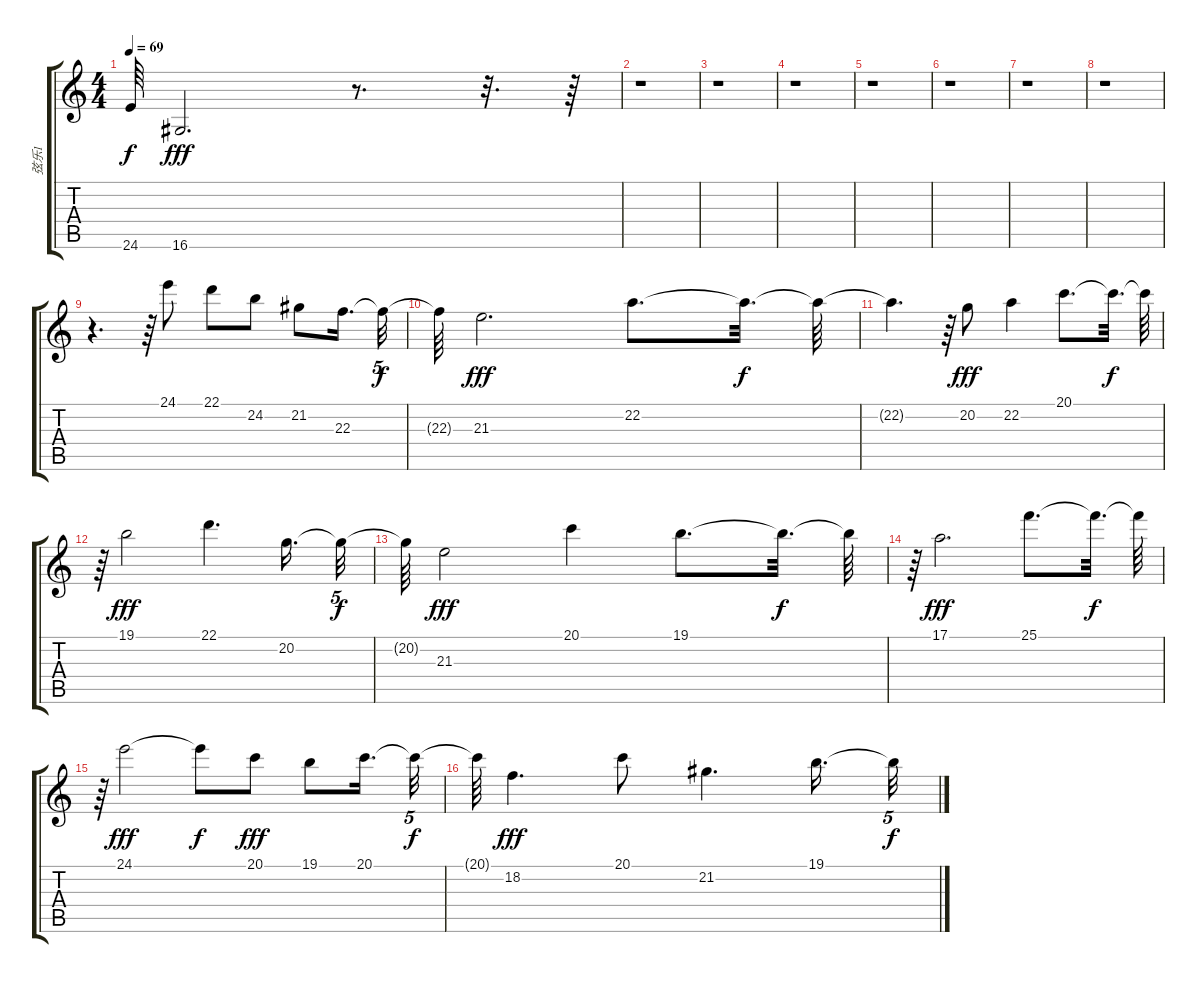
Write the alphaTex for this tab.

\track ("弦乐1" "弦乐1") {instrument stringensemble1}
\staff {score tabs}
\tuning (E4 B3 G3 D3 A2 E2) {hide}
\ts (4 4)
\tempo 69
\clef g2
\ks c
24.6{t}.64{dy f} 16.6.2{d dy fff volume 5} r.8{d} r.32{d} r.64 |
r.1 |
r.1 |
r.1 |
r.1 |
r.1 |
r.1 |
r.1 |
r.4{d} r.64 24.1.8{volume 5} 22.1.8 24.2.8 21.2.8 22.3.16{d} 22.3{t}.32{tu (5 4) dy f} |
22.3{t}.64 21.3.2{d dy fff} 22.2.8{d} 22.2{t}.32{d dy f} 22.2{t}.64 |
22.2{t}.4{d} r.64 20.2.8{dy fff} 22.2.4 20.1.8{d} 20.1{t}.32{d dy f} 20.1{t}.64 |
r.64 19.1.2{dy fff} 22.1.4{d} 20.2.16{d} 20.2{t}.32{tu (5 4) dy f} |
20.2{t}.64 21.3.2{dy fff} 20.1.4 19.1.8{d} 19.1{t}.32{d dy f} 19.1{t}.64 |
r.64 17.1.2{d dy fff} 25.1.8{d} 25.1{t}.32{d dy f} 25.1{t}.64 |
r.64 24.1.2{dy fff} 24.1{t}.8{dy f} 20.1.8{dy fff} 19.1.8 20.1.16{d} 20.1{t}.32{tu (5 4) dy f} |
20.1{t}.64 18.2.4{d dy fff} 20.1.8 21.2.4{d} 19.1.16{d} 19.1{t}.32{tu (5 4) dy f}
